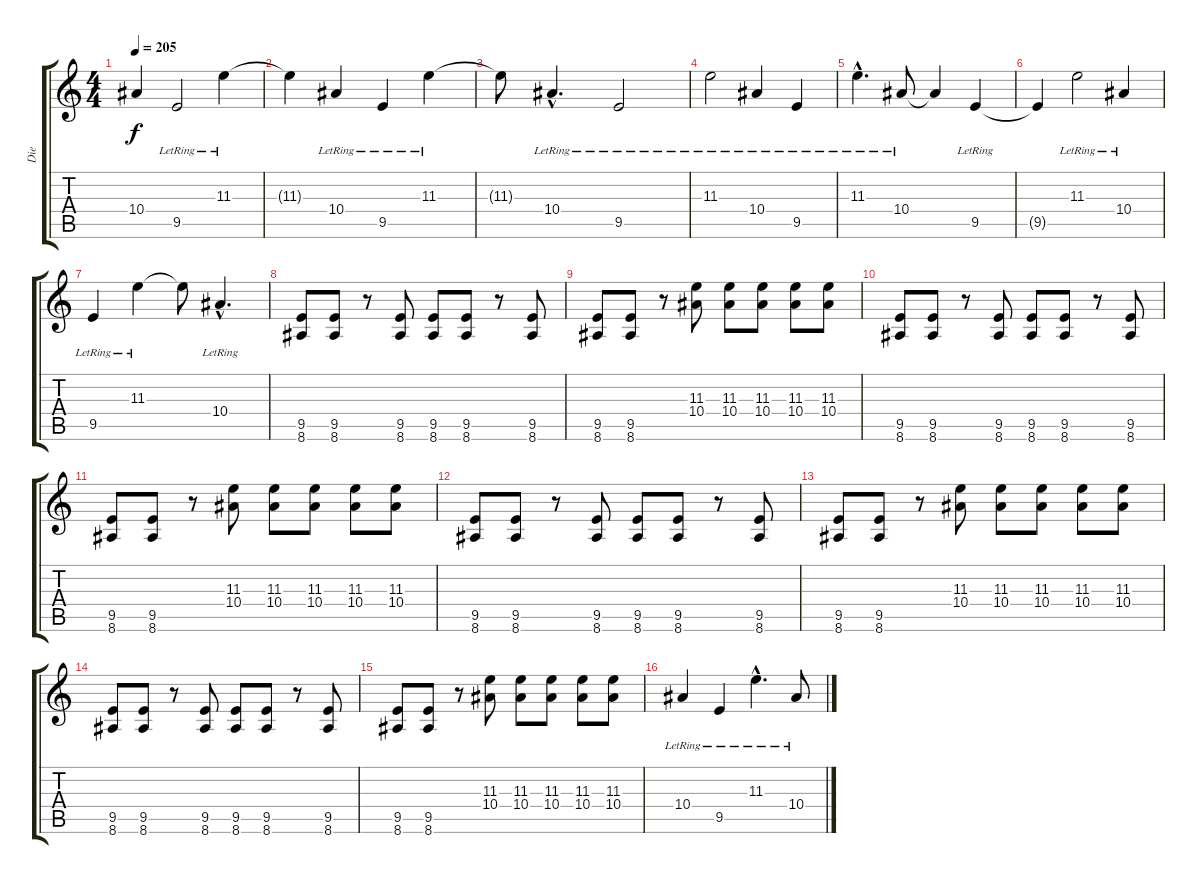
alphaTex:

\track ("Die" "Die") {instrument overdrivenguitar}
\staff {score tabs}
\tuning (D4 A3 F3 C3 G2 D2) {hide}
\ts (4 4)
\tempo 205
\clef g2
\ks c
10.4{t}.4{dy f} 9.5{lr}.2 11.3{lr}.4 |
11.3{t}.4 10.4{lr}.4 9.5{lr}.4 11.3{lr}.4 |
11.3{t}.8 10.4{hac lr}.4{d} 9.5{lr}.2 |
11.3{lr}.2 10.4{lr}.4 9.5{lr}.4 |
11.3{hac lr}.4{d} 10.4{lr}.8 10.4{t}.4 9.5{lr}.4 |
9.5{t}.4 11.3{lr}.2 10.4{lr}.4 |
9.5{lr}.4 11.3{lr}.4 11.3{t}.8 10.4{hac lr}.4{d} |
(9.5 8.6).8{volume 12 instrument overdrivenguitar} (9.5 8.6).8 r.8 (9.5 8.6).8 (9.5 8.6).8 (9.5 8.6).8 r.8 (9.5 8.6).8 |
(9.5 8.6).8 (9.5 8.6).8 r.8 (11.3 10.4).8 (11.3 10.4).8 (11.3 10.4).8 (11.3 10.4).8 (11.3 10.4).8 |
(9.5 8.6).8 (9.5 8.6).8 r.8 (9.5 8.6).8 (9.5 8.6).8 (9.5 8.6).8 r.8 (9.5 8.6).8 |
(9.5 8.6).8 (9.5 8.6).8 r.8 (11.3 10.4).8 (11.3 10.4).8 (11.3 10.4).8 (11.3 10.4).8 (11.3 10.4).8 |
(9.5 8.6).8 (9.5 8.6).8 r.8 (9.5 8.6).8 (9.5 8.6).8 (9.5 8.6).8 r.8 (9.5 8.6).8 |
(9.5 8.6).8 (9.5 8.6).8 r.8 (11.3 10.4).8 (11.3 10.4).8 (11.3 10.4).8 (11.3 10.4).8 (11.3 10.4).8 |
(9.5 8.6).8 (9.5 8.6).8 r.8 (9.5 8.6).8 (9.5 8.6).8 (9.5 8.6).8 r.8 (9.5 8.6).8 |
(9.5 8.6).8 (9.5 8.6).8 r.8 (11.3 10.4).8 (11.3 10.4).8 (11.3 10.4).8 (11.3 10.4).8 (11.3 10.4).8 |
10.4{lr}.4{volume 15 instrument clavinet} 9.5{lr}.4 11.3{hac lr}.4{d} 10.4{lr}.8
